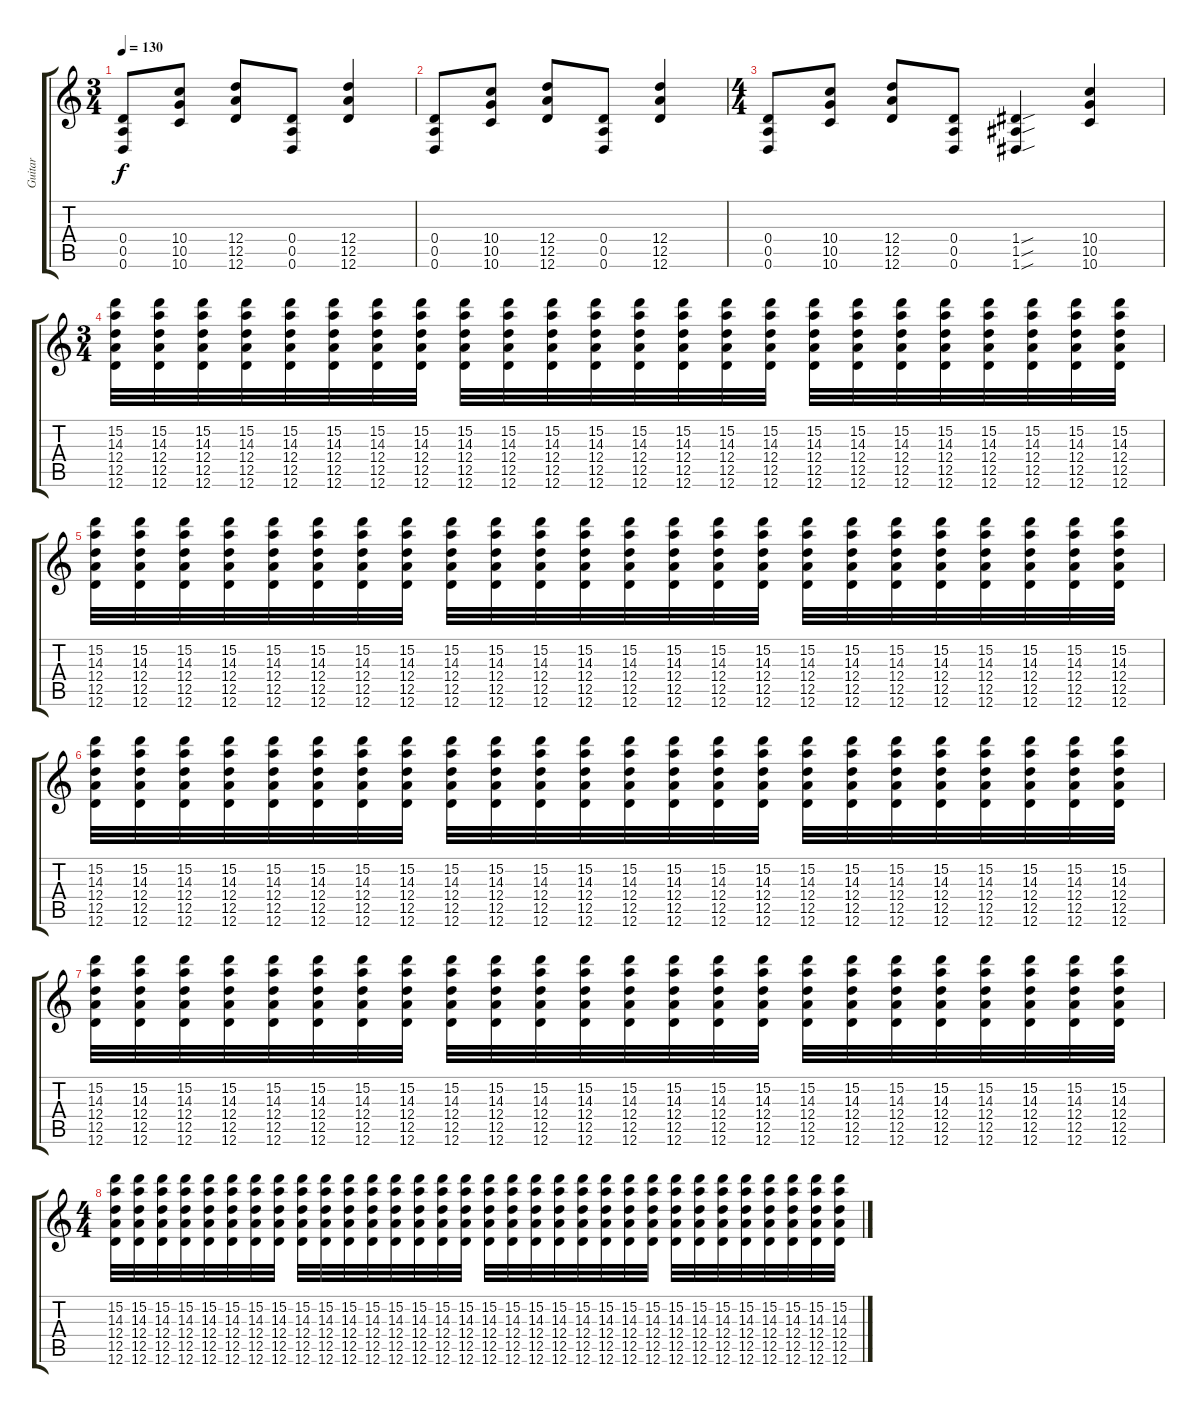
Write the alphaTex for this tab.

\track ("Guitar" "Guitar") {instrument distortionguitar}
\staff {score tabs}
\tuning (E4 B3 G3 D3 A2 D2) {hide}
\ts (3 4)
\tempo 130
\clef g2
\ks c
(0.4 0.5 0.6).8{dy f volume 16} (10.4 10.5 10.6).8 (12.4 12.5 12.6).8 (0.4 0.5 0.6).8 (12.4 12.5 12.6).4 |
(0.4 0.5 0.6).8 (10.4 10.5 10.6).8 (12.4 12.5 12.6).8 (0.4 0.5 0.6).8 (12.4 12.5 12.6).4 |
\ts (4 4)
(0.4 0.5 0.6).8 (10.4 10.5 10.6).8 (12.4 12.5 12.6).8 (0.4 0.5 0.6).8 (1.4{sou} 1.5{sou} 1.6{sou}).4 (10.4 10.5 10.6).4 |
\ts (3 4)
(15.2 14.3 12.4 12.5 12.6).32{volume 10} (15.2 14.3 12.4 12.5 12.6).32 (15.2 14.3 12.4 12.5 12.6).32 (15.2 14.3 12.4 12.5 12.6).32 (15.2 14.3 12.4 12.5 12.6).32 (15.2 14.3 12.4 12.5 12.6).32 (15.2 14.3 12.4 12.5 12.6).32 (15.2 14.3 12.4 12.5 12.6).32 (15.2 14.3 12.4 12.5 12.6).32 (15.2 14.3 12.4 12.5 12.6).32 (15.2 14.3 12.4 12.5 12.6).32 (15.2 14.3 12.4 12.5 12.6).32 (15.2 14.3 12.4 12.5 12.6).32 (15.2 14.3 12.4 12.5 12.6).32 (15.2 14.3 12.4 12.5 12.6).32 (15.2 14.3 12.4 12.5 12.6).32 (15.2 14.3 12.4 12.5 12.6).32 (15.2 14.3 12.4 12.5 12.6).32 (15.2 14.3 12.4 12.5 12.6).32 (15.2 14.3 12.4 12.5 12.6).32 (15.2 14.3 12.4 12.5 12.6).32 (15.2 14.3 12.4 12.5 12.6).32 (15.2 14.3 12.4 12.5 12.6).32 (15.2 14.3 12.4 12.5 12.6).32 |
(15.2 14.3 12.4 12.5 12.6).32 (15.2 14.3 12.4 12.5 12.6).32 (15.2 14.3 12.4 12.5 12.6).32 (15.2 14.3 12.4 12.5 12.6).32 (15.2 14.3 12.4 12.5 12.6).32 (15.2 14.3 12.4 12.5 12.6).32 (15.2 14.3 12.4 12.5 12.6).32 (15.2 14.3 12.4 12.5 12.6).32 (15.2 14.3 12.4 12.5 12.6).32 (15.2 14.3 12.4 12.5 12.6).32 (15.2 14.3 12.4 12.5 12.6).32 (15.2 14.3 12.4 12.5 12.6).32 (15.2 14.3 12.4 12.5 12.6).32 (15.2 14.3 12.4 12.5 12.6).32 (15.2 14.3 12.4 12.5 12.6).32 (15.2 14.3 12.4 12.5 12.6).32 (15.2 14.3 12.4 12.5 12.6).32 (15.2 14.3 12.4 12.5 12.6).32 (15.2 14.3 12.4 12.5 12.6).32 (15.2 14.3 12.4 12.5 12.6).32 (15.2 14.3 12.4 12.5 12.6).32 (15.2 14.3 12.4 12.5 12.6).32 (15.2 14.3 12.4 12.5 12.6).32 (15.2 14.3 12.4 12.5 12.6).32 |
(15.2 14.3 12.4 12.5 12.6).32{volume 4} (15.2 14.3 12.4 12.5 12.6).32 (15.2 14.3 12.4 12.5 12.6).32 (15.2 14.3 12.4 12.5 12.6).32 (15.2 14.3 12.4 12.5 12.6).32 (15.2 14.3 12.4 12.5 12.6).32 (15.2 14.3 12.4 12.5 12.6).32 (15.2 14.3 12.4 12.5 12.6).32 (15.2 14.3 12.4 12.5 12.6).32 (15.2 14.3 12.4 12.5 12.6).32 (15.2 14.3 12.4 12.5 12.6).32 (15.2 14.3 12.4 12.5 12.6).32 (15.2 14.3 12.4 12.5 12.6).32 (15.2 14.3 12.4 12.5 12.6).32 (15.2 14.3 12.4 12.5 12.6).32 (15.2 14.3 12.4 12.5 12.6).32 (15.2 14.3 12.4 12.5 12.6).32 (15.2 14.3 12.4 12.5 12.6).32 (15.2 14.3 12.4 12.5 12.6).32 (15.2 14.3 12.4 12.5 12.6).32 (15.2 14.3 12.4 12.5 12.6).32 (15.2 14.3 12.4 12.5 12.6).32 (15.2 14.3 12.4 12.5 12.6).32 (15.2 14.3 12.4 12.5 12.6).32 |
(15.2 14.3 12.4 12.5 12.6).32 (15.2 14.3 12.4 12.5 12.6).32 (15.2 14.3 12.4 12.5 12.6).32 (15.2 14.3 12.4 12.5 12.6).32 (15.2 14.3 12.4 12.5 12.6).32 (15.2 14.3 12.4 12.5 12.6).32 (15.2 14.3 12.4 12.5 12.6).32 (15.2 14.3 12.4 12.5 12.6).32 (15.2 14.3 12.4 12.5 12.6).32 (15.2 14.3 12.4 12.5 12.6).32 (15.2 14.3 12.4 12.5 12.6).32 (15.2 14.3 12.4 12.5 12.6).32 (15.2 14.3 12.4 12.5 12.6).32 (15.2 14.3 12.4 12.5 12.6).32 (15.2 14.3 12.4 12.5 12.6).32 (15.2 14.3 12.4 12.5 12.6).32 (15.2 14.3 12.4 12.5 12.6).32 (15.2 14.3 12.4 12.5 12.6).32 (15.2 14.3 12.4 12.5 12.6).32 (15.2 14.3 12.4 12.5 12.6).32 (15.2 14.3 12.4 12.5 12.6).32 (15.2 14.3 12.4 12.5 12.6).32 (15.2 14.3 12.4 12.5 12.6).32 (15.2 14.3 12.4 12.5 12.6).32 |
\ts (4 4)
(15.2 14.3 12.4 12.5 12.6).32{volume 10} (15.2 14.3 12.4 12.5 12.6).32 (15.2 14.3 12.4 12.5 12.6).32 (15.2 14.3 12.4 12.5 12.6).32 (15.2 14.3 12.4 12.5 12.6).32 (15.2 14.3 12.4 12.5 12.6).32 (15.2 14.3 12.4 12.5 12.6).32 (15.2 14.3 12.4 12.5 12.6).32 (15.2 14.3 12.4 12.5 12.6).32 (15.2 14.3 12.4 12.5 12.6).32 (15.2 14.3 12.4 12.5 12.6).32 (15.2 14.3 12.4 12.5 12.6).32 (15.2 14.3 12.4 12.5 12.6).32 (15.2 14.3 12.4 12.5 12.6).32 (15.2 14.3 12.4 12.5 12.6).32 (15.2 14.3 12.4 12.5 12.6).32 (15.2 14.3 12.4 12.5 12.6).32 (15.2 14.3 12.4 12.5 12.6).32 (15.2 14.3 12.4 12.5 12.6).32 (15.2 14.3 12.4 12.5 12.6).32 (15.2 14.3 12.4 12.5 12.6).32 (15.2 14.3 12.4 12.5 12.6).32 (15.2 14.3 12.4 12.5 12.6).32 (15.2 14.3 12.4 12.5 12.6).32 (15.2 14.3 12.4 12.5 12.6).32 (15.2 14.3 12.4 12.5 12.6).32 (15.2 14.3 12.4 12.5 12.6).32 (15.2 14.3 12.4 12.5 12.6).32 (15.2 14.3 12.4 12.5 12.6).32 (15.2 14.3 12.4 12.5 12.6).32 (15.2 14.3 12.4 12.5 12.6).32 (15.2 14.3 12.4 12.5 12.6).32
